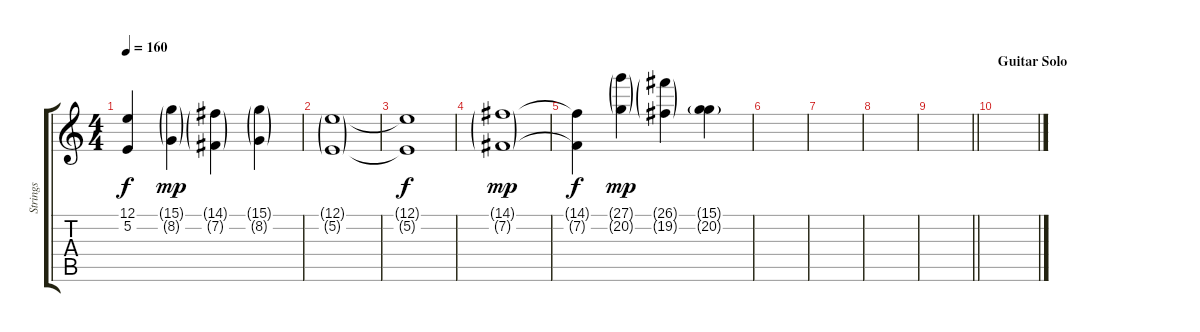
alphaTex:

\track ("Strings" "Strings") {instrument stringensemble1}
\staff {score tabs}
\tuning (E4 B3 G3 D3 A2 E2) {hide}
\ts (4 4)
\tempo 160
\clef g2
\ks c
(12.1{t} 5.2{t}).4{dy f} (15.1{g} 8.2{g}).4{dy mp} (14.1{g} 7.2{g}).4 (15.1{g} 8.2{g}).4 |
(12.1{g} 5.2{g}).1 |
(12.1{t} 5.2{t}).1{dy f} |
(14.1{g} 7.2{g}).1{dy mp} |
(14.1{t} 7.2{t}).4{dy f} (27.1{g} 20.2{g}).4{dy mp} (26.1{g} 19.2{g}).4 (15.1{g} 20.2{g}).4 |
|
|
|
\barLineRight lightlight
|
\section ("" "Guitar Solo")
